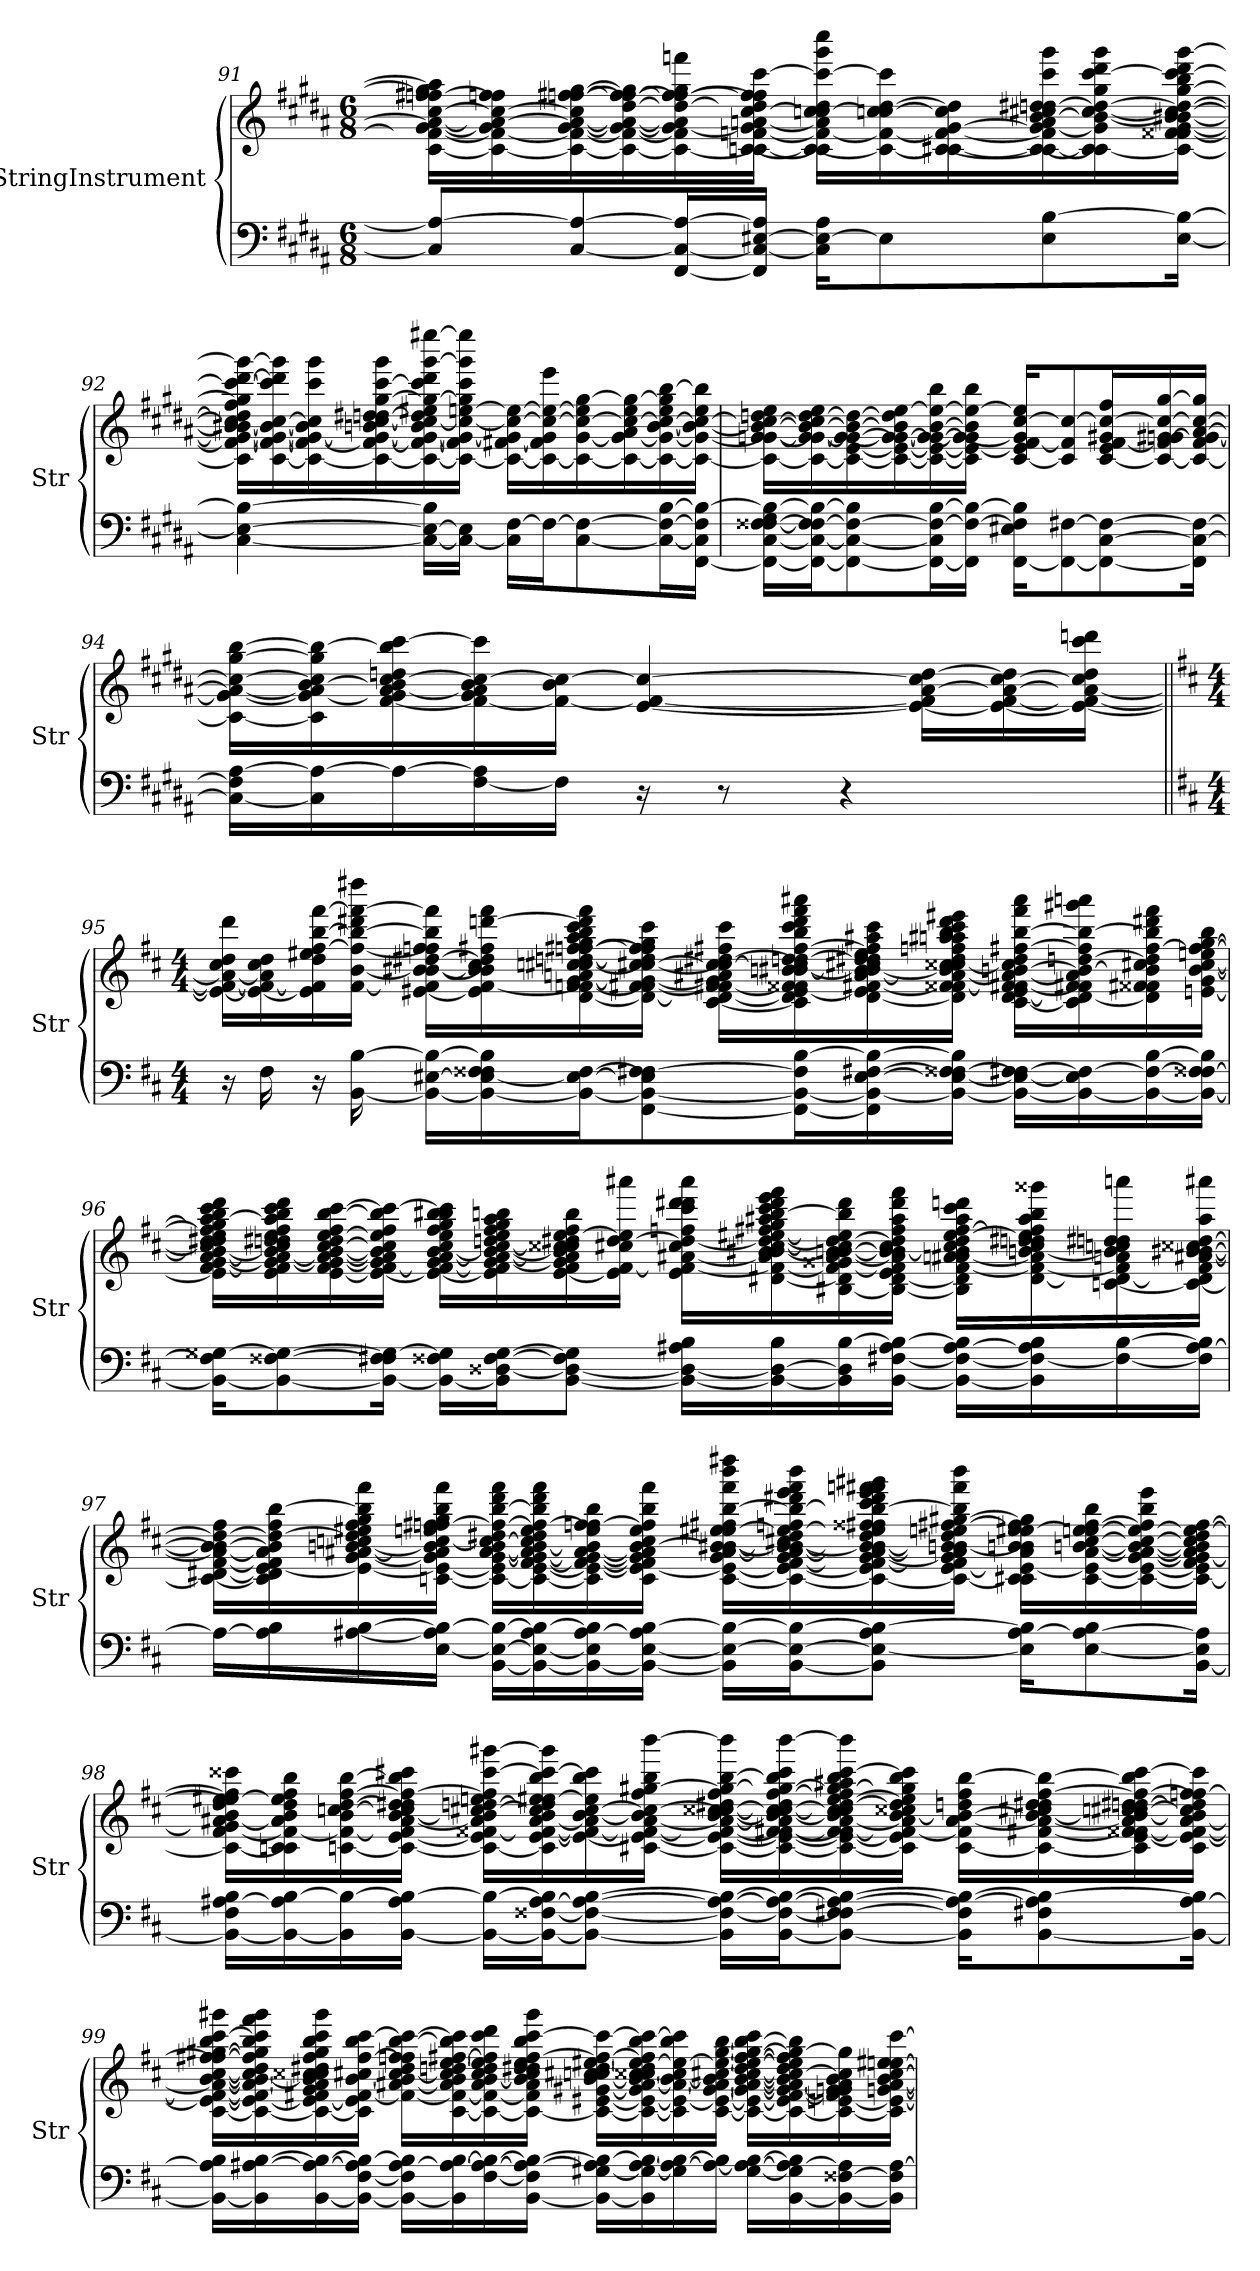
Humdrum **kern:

**kern	**kern
*part2	*part1
*staff2	*staff1
*I"StringInstrument	*I"StringInstrument
*I'Str	*I'Str
!!LO:LB:g=z
*clefF4	*clefG2
*k[f#c#g#d#a#]	*k[f#c#g#d#a#]
*M6/8	*M6/8
=91	=91
8C#/] 8A#/_L	[16c#\ 16f#\_ [16g#\ 16a#\_ [16cc#\ 16ffn\ [16ff#X\ 16gg#\] 16aa#\]LL
.	16c#\_ 16f#\_ 16g#\] 16a#\_ 16cc#\_ 16ffn\ 16ff#\]
[8C#/ 8A#/_	16c#\_ 16f#\_ [16g#\ 16a#\_ 16cc#\] [16ffn\ [16ff#X\ [16gg#\
.	16c#\_ 16f#\_ 16g#\_ 16a#\_ [16dd#\ 16ff\_ 16ff#\_ 16gg#\]
[16FF#/ 16C#/_ 16A#/_L	16c#\_ 16f#\] 16g#\_ 16a#\] 16dd#\_ 16ff\_ 16ff#\_ 16gg#\ 16fffn\
16FF#/] 16C#/_ [16E#X/ 16A#/]JJ	[16cn\ 16c#\_ [16fn\ 16g#\] [16an\ [16cc#\ 16dd#\] 16ff\] 16ff#\] [16ccc#\JJ
16C#\] 16E#\_ 16A#\KL	16c\_ 16c#\] 16f\_ 16a\] 16ccn\ 16cc#\_ 16dd#\ 16ccc#\_ 16ggg#\ 16cccc#\LL
8E#\]	16c\_ 16f\_ 16ccn\ 16cc#\_ [16dd#\ 16ccc#\]
.	16c\_ [16c#X\ 16f\_ [16g#\ 16cc#\] 16dd#\]
8E#\ [8B\	16c\_ 16c#\_ 16f\] 16g#\_ 16a\ [16b\ 16cc#X\ 16ddn\ [16dd#X\ 16ccc#\ 16ggg#\
.	16c\] 16c#\_ 16g#\] 16b\_ [16cc#\ 16dd#\_ 16gg#\ [16ccc#\ 16ddd#\ 16ggg#\
[16E#\ 16B\_Jk	16c#\_ [16f\ 16f##X\ [16g#\ 16b\_ 16b#X\ 16cc#\_ 16dd#\_ [16gg#\ 16bb\ 16ccc#\_ 16ddd#\ [16ggg#\JJ
!!LO:LB:g=z
=92	=92
[4C#\ 4E#\_ 4B\_	16c#\] 16f\_ 16g#\_ 16b\_ 16b#X\ 16cc#\] 16dd#\] 16ff#\ 16gg#\] 16ccc#\_ [16ddd#\ 16ggg#\_LL
.	[16c#\ 16f\_ 16g#\_ 16b\_ [16cc#\ 16ccc#\] 16ddd#\] 16ggg#\]
.	16c#\_ 16f\_ 16g#\_ 16b\] 16cc#\] 16ccc#\ 16ggg#\
.	16c#\_ 16f\_ 16g#\_ 16bn\ [16cc#\ 16ddn\ [16dd#X\ [16gg#\ [16ccc#\ 16ggg#\
16C#\_ 16E#\_ 16B\]LL	16c#\_ 16f\_ 16g#\_ 16b\ 16cc#\_ 16dd#\] 16ee#X\ 16gg#\_ 16ccc#\] 16ddd#\ [16ggg#\ [16eeee#X\
16C#\_ 16E#\]JJ	16c#\_ 16f\] 16g#\_ 16cc#\_ [16een\ 16gg#\] 16ccc#\ 16ggg#\] 16eeee#\]JJ
16C#\] [16F#\LL	16c#\_ [16f#X\ 16g#\] 16cc#\_ 16ee\_LL
16F#\J_	16c#\_ 16f#\] 16g#\ 16cc#\_ 16ee\_ 16eee\
[8C#\ 8F#\_	16c#\_ [16g#\ 16cc#\_ 16ee\] [16gg#\
.	16c#\_ 16g#\_ 16a#\ 16cc#\_ 16ee\ 16gg#\_
16C#\_ 16F#\_ [16B\L	16c#\_ 16g#\_ [16b\ 16cc#\_ 16ee\ 16gg#\] [16bb\
[16FF#\ 16C#\] 16F#\] 16B\_JJ	16c#\_ 16g#\_ 16b\_ 16cc#\_ 16ee\ 16bb\]JJ
!!LO:PB:g=z
=93	=93
16FF#\_ [16C#\ [16F#\ [16F##X\ 16G#\ 16B\_LL	16c#\_ [16gn\ 16g#\_ 16b\_ 16cc#\_ 16ddn\ 16ee\LL
16FF#\_ 16C#\_ 16F#\] 16F##\_ 16B\_J	16c#\_ 16g\_ 16g#\_ 16b\_ 16cc#\] [16dd\ 16ee\
8FF#\_ 8C#\_ 8F##\_ 8B\]	16c#\_ [16e\ 16g\_ 16g#\_ 16b\_ 16dd\_
.	16c#\_ 16e\_ 16g\_ 16g#\_ 16b\] 16dd\] [16ee\
16FF#\_ 16C#\] 16F##\_ [16B\L	16c#\_ 16e\_ 16g\_ 16g#\_ [16b\ 16ee\_ 16bb\
16FF#\] 16F##\_ 16B\_JJ	16c#\] 16e\_ 16g\_ 16g#\] 16b\] 16ee\_ 16bb\JJ
[16FF#\ 16E#X\ 16F##\] 16B\]KL	[16c#/ 16e/] [16f#/ 16g/] [16cc#/ 16ee/]KL
8FF#\_ [8F#X\	8c#/] 8f#/] 8cc#/_
8FF#\_ [8C#\ 8F#\_	[16c#/ 16e/ [16f#/ 16g#X/ 16cc#/_ 16ff#/L
.	16c#/_ 16f#/] 16gn/ [16g#X/ 16cc#/_ [16gg#/
16FF#\] 16C#\_ 16F#\_Jk	16c#/_ 16f#/ 16g#/_ [16a#/ 16cc#/_ 16gg#/]JJ
!!LO:LB:g=z
=94	=94
16C#\_ 16F#\] [16A#\LL	16c#\_ 16g#\_ 16a#\_ 16cc#\_ [16gg#\ [16bb\LL
16C#\] 16A#\_	16c#\] 16g#\_ 16a#\] [16b\ 16cc#\] 16gg#\] 16bb\_
16A#\_	[16f#\ 16g#\] [16a#\ 16b\] [16cc#\ 16ddn\ 16bb\] [16ccc#\
[16F#\ 16A#\]	16f#\_ 16g#\ 16a#\] 16b\ 16cc#\_ 16ccc#\]
16F#\JJ]	16f#\_ 16b\ 16cc#\_JJ
16r	[4e/ 4f#/_ 4cc#/_
8r	.
4r	.
.	16e\_ 16f#\] [16a#\ 16cc#\] [16dd\LL
.	16e\_ [16f#\ 16a#\_ [16cc#\ 16dd\]
.	16e\_ 16f#\_ 16a#\_ 16cc#\] 16dd\ 16ccc#\ 16dddn\JJ
!!LO:LB:g=z
=95||	=95||
*k[f#c#]	*k[f#c#]
*M4/4	*M4/4
16r	16e\_ 16f#\_ 16a#\_ 16cc#\ 16dd\ 16ddd\LL
16F#\	16e\_ 16f#\_ 16a#\] 16cc#\ 16dd\
16r	16e\] 16f#\] 16dd\ 16ee#X\ [16ff#\ [16bb\ [16fff#\
[16BB\ [16B\	[16f#\ [16b\ 16ff#\_ 16bb\_ 16ddd#X\ 16fff#\_ 16dddd#X\JJ
16BB\_ [16E#X\ 16B\_LL	[16e#X\ 16f#\] 16b\_ [16b#X\ [16dd#X\ 16ffn\ 16ff#\] 16bb\] 16fff#\]LL
16BB\_ 16E#\_ 16F#\ 16F##X\ 16B\]	16e#\] [16f#\ 16b\] 16b#\] 16cc#\ 16dd#\] 16ff#X\ [16dddn\ 16fff#\
16BB\_ 16E#\_ [16F##\J	[16d\ [16fn\ 16f#\] [16g\ 16an\ [16ccn\ 16cc#X\ [16ddn\ [16ffn\ [16ff#X\ 16gg\ 16aa\ 16bb\ 16ccc#\ 16ddd\] 16fff#\
[8FF#\ 8BB\_ 8E#\] [8F#X\ 8F##\]	16d\_ 16f\_ 16f#X\ 16g\_ 16cc\_ [16cc#X\ 16dd\] 16ff\] 16ff#\] 16gg\ 16ccc#\JJ
.	[16c#\ 16d\_ 16f\] [16f#X\ 16g\] 16a#X\ 16cc\] 16cc#\_ [16dd#X\ 16ff#X\ 16ccc#\LL
16FF#\_ 16BB\_ 16F#\] [16B\L	16c#\] 16d\] [16e#\ 16f#\] 16f##X\ [16bn\ [16b#X\ 16cc#\] [16ddn\ 16dd#\] [16ff#\ 16bb\ 16ccc#\ 16ddd\ 16fff#\ 16aaa#X\
16FF#\] 16BB\_ [16E#\ [16F#X\ 16B\_	[16d\ 16e#\] [16f#X\ [16a#\ 16b\] 16b#\_ 16cc#X\ 16dd\] 16dd#X\ 16ee#\ 16ff#\] 16aa#X\ 16ccc#\
16BB\_ 16E#\_ 16F#\] [16F##X\ 16B\]JJ	16d\] 16f#\] [16f##X\ 16a#\_ 16b#\] [16cc#\ 16cc##X\ 16dd#\ 16ffn\ 16aan\ 16aa#X\ 16bb\ 16ccc#\ 16ddd\ 16eee#X\JJ
16BB\_ 16E#\_ [16F#X\ 16F##\]LL	[16c#\ [16d\ 16e#\ 16f#X\ 16f##\_ 16a#\_ [16bn\ 16cc#\] 16dd#\ [16ff#X\ [16bb\ 16fff#\ 16aaa#\LL
16BB\_ 16E#\] 16F#\_	16c#\] 16d\_ 16f#X\ 16f##\] 16a#\] 16b\_ [16ddn\ 16ff#\] 16bb\_ 16ggg#X\ 16aaan\
16BB\_ 16F#\_ [16B\	16d\] 16f#X\ 16f##X\ 16b\] 16cc#X\ 16dd\] [16ff#\ 16bb\] 16ddd#X\ 16fff#\
16BB\_ 16F#\] [16F##X\ 16B\]JJ	[16en\ 16g\ [16b\ [16cc#\ 16een\ 16ff#\_ [16gg\ 16bb\JJ
!!LO:LB:g=z
=96	=96
16BB\_ 16F##\] [16G##X\KL	16e\] [16f#\ [16g\ [16a\ 16b\_ 16cc#\] 16dd\ 16dd#X\ 16ee\ 16ff#\] 16gg\] [16aa\ 16bb\ 16ccc#\ 16ddd\LL
8BB\_ [8F##X\ 8G##\_	16e\ 16f#\] 16g\_ 16a\_ 16b\] 16cc#\ 16ddn\ 16dd#X\ 16ee\ 16ff#\ 16aa\] 16bb\ 16ccc#\ 16ddd\
.	[16e\ 16f#\ 16g\_ 16a\_ [16b\ [16cc#\ 16dd#\ [16ee\ 16ff#\ [16bb\ [16ccc#\
16BB\_ 16F#X\ 16F##\] 16G##\_Jk	16e\_ [16f#\ 16g\] 16a\] 16b\] 16cc#\] 16ee\] 16ff#\ 16bb\] 16ccc#\_JJ
16BB\_ 16F##X\ 16G##\]LL	16e\_ 16f#\_ 16g\ [16a\ [16b\ 16cc#\ 16ee\ 16ff#\ 16gg\ 16bb\ 16bb#X\ 16ccc#\]LL
16BB\] [16D##X\ [16F##\ [16G##\J	16e\] 16f#\] [16g\ 16a\_ 16b\_ [16cc#\ 16ddn\ 16ee\ 16ff#\ 16gg\ 16aa\ 16bbn\
[8BB\ 8D##\_ 8F##\] 8G##\]J	[16e\ 16f#\ 16g\] 16a\] 16b\] 16cc#\] 16cc##X\ 16dd#X\ [16ee\ 16ff#\ 16bb\
.	16e\] [16f#\ 16cc#X\ [16dd#\ 16ee\] 16aaa#X\JJ
16BB\_ 16D##\_ 16A#X\ 16B\LL	16e\ 16f#\_ [16a#X\ 16cc#\ 16dd#\_ 16ffn\ 16ccc#\ 16ddd\ 16ddd#X\ 16aaa#\LL
16BB\_ 16D##\_ 16B\	[16d#X\ 16f#\_ 16a#\] 16b\ [16b#X\ [16cc#\ 16dd#\_ [16ee#X\ 16ff#X\ 16gg\ 16aa#X\ [16bb\ 16ccc#\ 16ddd#\ 16eee\ 16fff#\
16BB\] 16D##\] [16B\	[16B#X\ 16d#\] 16f#\_ 16g##X\ [16a#\ [16bn\ 16b#\_ 16cc#\] 16dd#\_ 16ee#\] 16bb\] 16ddd#\
[16BB\ [16F#X\ 16A#\ 16B\_JJ	16B#\_ [16d#\ 16e\ 16f#\] 16a#\] 16b\_ 16b#\] 16cc#\ 16dd#\] 16ff#\ 16aa#\ 16ddd#\ 16fff#\JJ
16BB\_ 16F#\_ [16A#\ 16B\]LL	16B#\] 16d#\] [16f#\ 16an\ [16a#X\ 16b\] 16cc#\ 16dd#\ [16ee#\ [16ff#\ 16aa#\ 16ccc#\ 16dddn\LL
16BB\] 16F#\_ 16A#\] 16B\	[16d#\ 16f#\_ 16a#\] [16bn\ 16cc#\ 16ddn\ 16dd#X\ 16ee#\] 16ff#\] 16aa#\ 16bb\ 16ggg##X\
16F#\_ [16B\	[16cn\ 16d#\_ 16f#\] 16an\ 16b\] 16ccn\ 16ddn\ 16dd#X\ 16aaan\
16F#\] [16A#\ 16B\]JJ	16c\_ 16d#\] 16f#\ [16a#X\ [16b\ [16b#X\ 16cc##X\ [16dd#\ 16aa#\ 16aaa#X\JJ
!!LO:LB:g=z
=97	=97
16A#\LL_	16c\_ [16d#X\ [16f#\ 16a#\_ 16b\_ 16b#\] 16dd#\_ 16ff#\LL
16A#\] 16B\	16c\] 16d#\] [16e\ 16f#\] 16a#\] 16b\] 16dd#\_ 16ff#\ [16bb\
[16A#X\ [16B\	16e\_ [16g\ [16a#X\ [16bn\ 16ccn\ 16dd#\] 16ee#X\ 16ff#\ 16gg\ 16bb\] 16fff#\
[16E\ 16A#\] 16B\_JJ	[16cn\ 16e\_ 16g\] 16a#\] 16b\] [16cc\ 16een\ 16ffn\ [16ff#X\ 16gg\ 16bb\ 16fff#\JJ
[16BB\ 16E\_ 16B\_LL	16c\_ 16e\] [16g\ [16a#\ 16b\ 16cc\_ 16dd#X\ 16ff#\_ [16bb\ 16ddd\ 16fff#\LL
16BB\_ 16E\_ 16A#\ 16B\_	16c\_ [16e\ [16f#\ 16g\_ 16a#\] [16b\ 16cc\] 16dd#\ 16ee\ 16ff#\_ 16bb\] 16ddd\ 16fff#\
16BB\_ 16E\] [16A#\ 16B\]	16c\] 16e\_ 16f#\_ 16g\_ [16a#\ 16b\] 16ee\ [16ffn\ 16ff#\] 16bb\
16BB\_ [16E\ 16A#\] [16B\JJ	16c\ 16e\_ 16f#\] 16g\] 16a#\] [16b\ 16cc\ 16ee\ 16ff\] 16bb\ 16fff#\JJ
16BB\] 16E\_ 16B\_LL	[16c\ 16e\_ 16g\ [16a#\ 16b\_ [16b#X\ [16ee\ 16ee#X\ 16ff#X\ [16bb\ 16fff#\ 16bbb\ 16dddd#X\LL
[16BB\ 16E\_ 16B\_J	16c\_ 16e\_ [16f#\ 16g\ 16a#\_ 16b\_ 16b#\_ 16cc#X\ 16dd#\ 16ee\_ 16ffn\ 16bb\_ 16ddd#X\ 16eee\ 16fff#\ 16bbb\
8BB\] 8E\_ 8A#\ 8B\_J	16c\_ 16e\] 16f#\_ [16g\ 16a#\_ 16b\] 16b#\_ 16dd#\ 16ee\] 16ff#X\ 16ff##X\ 16bb\_ 16ccc#\ 16ddd#\ 16eee\ 16fffn\ 16fff#X\ 16ggg#X\
.	16c\_ [16e\ 16f#\] 16g\] 16a#\] 16bn\ 16b#\_ 16dd#\ 16een\ [16ff#X\ [16gg#X\ 16bb\] 16fff#\ 16bbb\JJ
16E\] [16A#\ 16B\]KL	16c\] 16c#X\ 16e\_ 16a#\ 16bn\ 16b#\] 16ee\ [16ee#X\ 16ff#\] 16gg#\]LL
[8E\ 8A#\_ 8B\	[16c#\ 16e\_ [16a#\ [16bn\ [16cc#\ [16een\ 16ee#\] [16ff#\ 16bb\
.	16c#\_ 16e\_ [16g\ 16a#\_ 16b\_ 16cc#\_ 16ee\_ 16ff#\] 16bb\ 16eee\
[16BB\ 16E\] 16A#\]Jk	16c#\_ 16e\] 16f#\ 16g\_ 16a#\] 16b\] 16cc#\] 16dd#\ 16ee\_ [16ff#\JJ
!!LO:LB:g=z
=98	=98
16BB\_ 16F#\ [16A#X\ 16B\LL	16c#\_ [16f#\ 16g\] [16a#X\ 16b\ 16dd\ 16ee\] [16ee#X\ 16ff#\] 16ccc##X\LL
16BB\_ 16A#\] [16B\	16cn\ 16c#\] 16f#\_ 16a#\] 16b\ 16dd\ 16ee#\] 16ff#\ 16bb\
16BB\] 16B\_	[16cn\ 16f#\_ 16b\ [16ccn\ [16dd\ [16ff#\ [16bb\
[16BB\ 16A#\ 16B\_JJ	16c\_ [16e\ 16f#\] [16a#\ [16b\ 16cc\] 16dd\] 16dd#X\ 16ff#\_ 16bb\] 16ccc#X\JJ
16BB\_ 16B\_LL	16c\_ 16e\] [16f##X\ 16a#\] 16b\] [16cc#X\ [16ddn\ 16een\ 16ff#\] [16ccc#\ [16ggg#X\LL
16BB\_ [16F##X\ [16A#\ 16B\]J	16c\] [16e\ 16f##\_ [16a#\ 16b\ 16cc#\] 16dd\] 16ee\ [16ee#X\ 16bb\ 16ccc#\_ 16ggg#\]
8BB\_ 8F##\_ 8A#\_ [8B\J	16e\_ 16f##\_ 16a#\] [16b\ [16cc#\ 16ee#\] 16bb\ 16ccc#\]
.	[16c#X\ 16e\_ 16f##\_ [16a#\ 16b\] 16cc#\_ 16ff#\ [16gg#X\ 16bb\ [16bbb\JJ
16BB\] 16F##\_ 16A#\_ 16B\_LL	16c#\_ 16e\_ 16f##\_ 16a#\_ [16b\ 16cc#\_ [16cc##X\ 16dd#X\ 16ff#\ 16gg#\_ [16bb\ 16bbb\]LL
[16BB\ 16F##\_ 16A#\_ 16B\_J	16c#\_ 16e\_ [16f#X\ 16f##\_ 16a#\] 16b\_ 16cc#\_ 16cc##\_ 16dd#\ [16ff#\ 16gg#\_ 16bb\] 16ccc#\ [16bbb\
8BB\_ 8F#X\ 8F##\_ 8A#\_ 8B\_J	16c#\_ 16e\_ 16f#\_ 16f##\] [16a#\ 16b\] 16cc#\] 16cc##\] [16dd#\ [16ee#\ 16ff#\] 16gg#\_ 16aa#X\ 16bb\ [16ccc#\ 16bbb\]
.	16c#\] 16e\] 16f#\_ 16a#\] [16b\ 16cc##X\ 16dd#\] 16ee#\] 16gg#\] 16bb\ 16ccc#\]JJ
16BB\] 16F##\] 16A#\_ 16B\_KL	[16c#\ 16f#\] [16a#\ 16b\_ 16ddn\ 16ff#\ [16bb\LL
[8BB\ 8F#X\ 8A#\] 8B\_	16c#\_ [16f#X\ 16a#\_ 16b\_ 16cc#X\ 16dd\ 16dd#X\ [16ff#\ 16bb\_
.	16c#\] [16e\ 16f#\] [16f##X\ 16a#\] 16b\_ 16ccn\ [16cc#X\ [16ddn\ 16dd#X\ 16ff#\_ 16bb\] [16ccc#\
16BB\_ [16A#\ 16B\]Jk	16c#\ 16e\_ 16f##\_ [16a#\ 16b\] 16cc#\] 16dd\] [16ffn\ 16ff#\] 16ccc#\]JJ
!!LO:PB:g=z
=99	=99
16BB\_ 16A#\] 16B\LL	[16c#\ 16e\_ 16f##\_ 16a#\_ [16b\ [16cc#\ 16ff\] [16ff#X\ [16gg#X\ 16bb\ [16ccc#\ 16ggg#X\LL
16BB\] [16A#X\ [16B\	16c#\_ 16e\_ 16f##\] 16a#\_ 16b\_ 16cc#\_ 16dd\ 16ff#\] 16gg#\] 16bb\ 16ccc#\] 16fff#\ 16ggg#\
[16BB\ 16A#\_ 16B\_	16c#\_ 16e\_ 16f#X\ 16g\ 16a#\] 16b\] 16cc#\] 16cc##X\ 16dd#X\ 16ff#\ 16gg#\ 16bb\ 16ccc#\ 16ggg#\
16BB\_ [16F#\ 16A#\] 16B\_JJ	16c#\] 16e\] [16f#\ [16b\ 16cc#X\ [16ff#\ 16bb\ [16ccc#\JJ
16BB\_ 16F#\] [16A#\ 16B\]LL	16f#\_ [16a#X\ 16b\] [16cc#\ 16dd#\ 16ffn\ 16ff#\] [16bb\ 16ccc#\_LL
16BB\] 16A#\_ [16B\	[16c#\ 16f#\_ 16a#\] 16b\ 16cc#\] [16ddn\ [16ee\ [16ff#X\ 16bb\] 16ccc#\]
[16F#\ 16A#\_ 16B\_	16c#\_ 16f#\_ 16a#\ [16b\ 16cc#\ 16dd\] 16ee\] 16ff#\] 16ccc#\ 16ddd\
[16BB\ 16F#\] 16A#\_ 16B\_JJ	16c#\_ 16f#\] 16a#\ 16b\] 16cc#\ 16dd\ 16dd#X\ 16ee\ [16ff#\ 16bb\ [16ccc#\ 16ggg#\JJ
16BB\_ [16G#X\ 16A#\] 16B\_LL	16c#\_ [16e#X\ [16g#X\ [16b\ 16ccn\ [16cc#X\ [16dd#\ 16ee#X\ 16ff#\_ 16ccc#\_LL
16BB\] 16G#\_ [16A#\ 16B\]	16c#\_ 16e#\_ 16g#\] [16a#\ 16b\] 16cc#\_ 16cc##X\ 16dd#\] [16ee#\ 16ff#\] 16bb\ 16ccc#\_
16G#\] 16A#\_ [16B\	16c#\] 16e#\_ 16a#\_ [16b\ 16cc#\] 16ee#\_ 16bb\ 16ccc#\]
16A#\_ 16B\]JJ	[16c#\ 16e#\_ [16g#\ 16a#\_ 16b\] [16cc#X\ 16ee#\_ [16gg#\ 16bb\JJ
[16G#\ 16A#\_ [16B\LL	16c#\_ 16e#\_ 16g#\_ 16a#\_ [16b\ 16cc#\_ 16dd#\ 16ee#\_ [16ff#\ 16gg#\_ [16bb\ 16ccc#\LL
[16BB\ 16G#\] 16A#\_ 16B\]	16c#\_ 16e#\] [16f#\ 16g#\_ 16a#\_ 16b\] 16cc#\_ 16dd#\ 16ee#\] 16ff#\] 16gg#\_ 16bb\]
16BB\_ [16F##X\ 16A#\]	16c#\_ [16en\ 16f#\] 16gn\ 16g#\] 16a#\] 16b\ 16cc#\] 16gg#\]
16BB\] 16F##\] [16A#\JJ	16c#\] 16e\_ [16gn\ [16a#\ 16b\ [16cc#\ 16een\ [16ee#X\ [16ccc#\JJ
=	=
*-	*-
